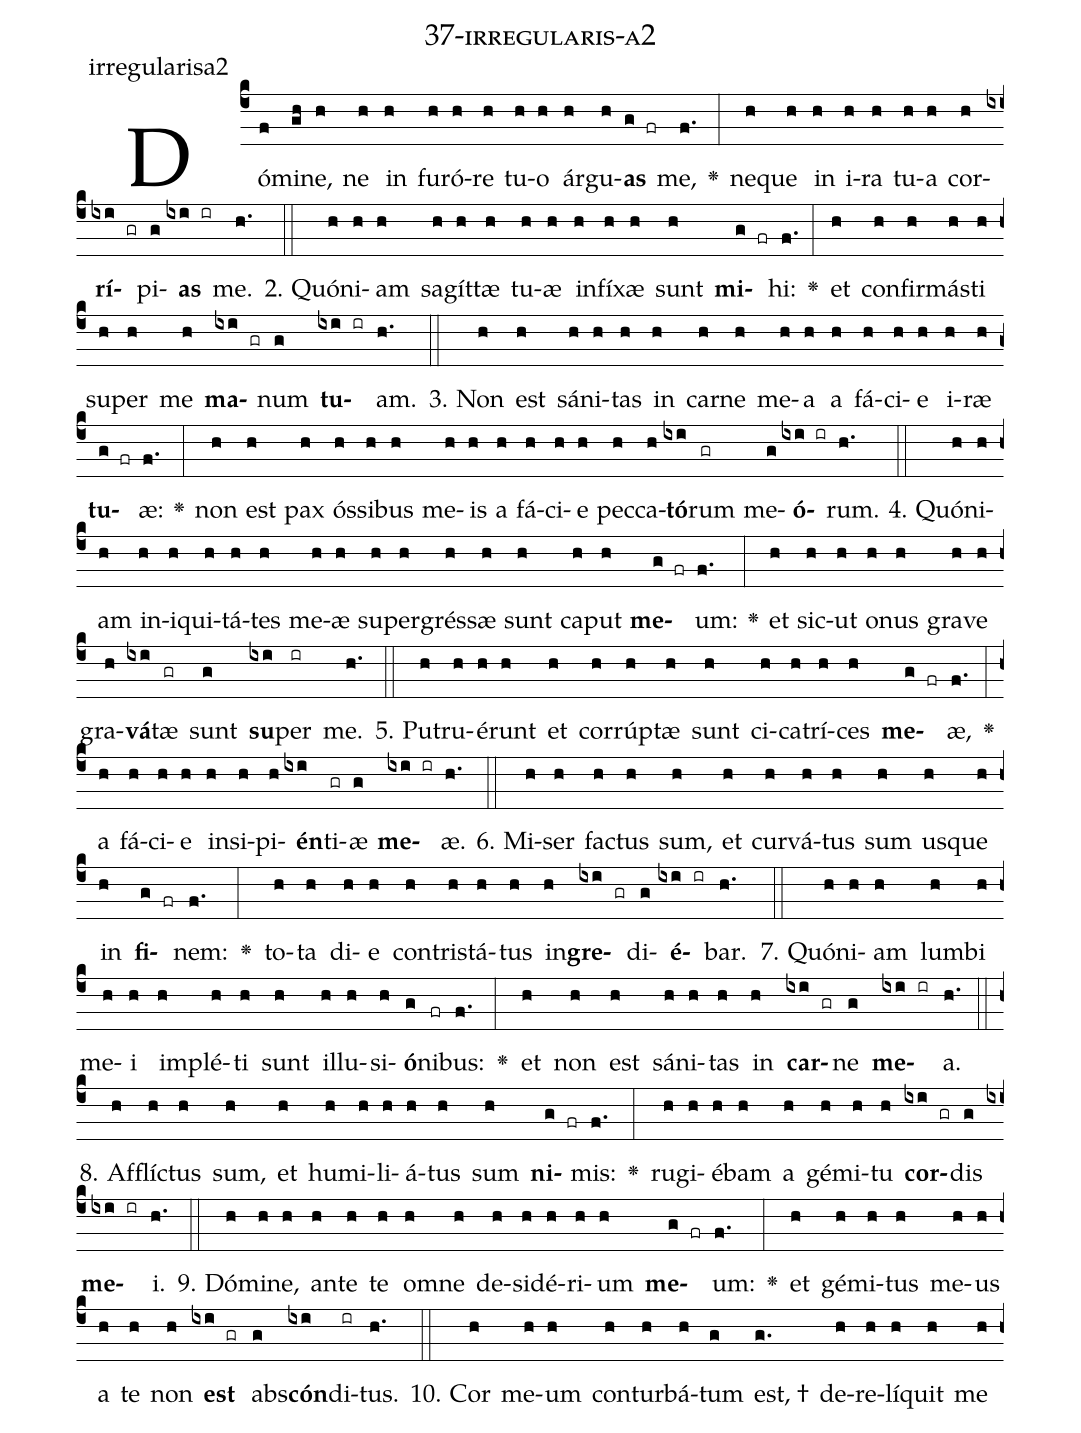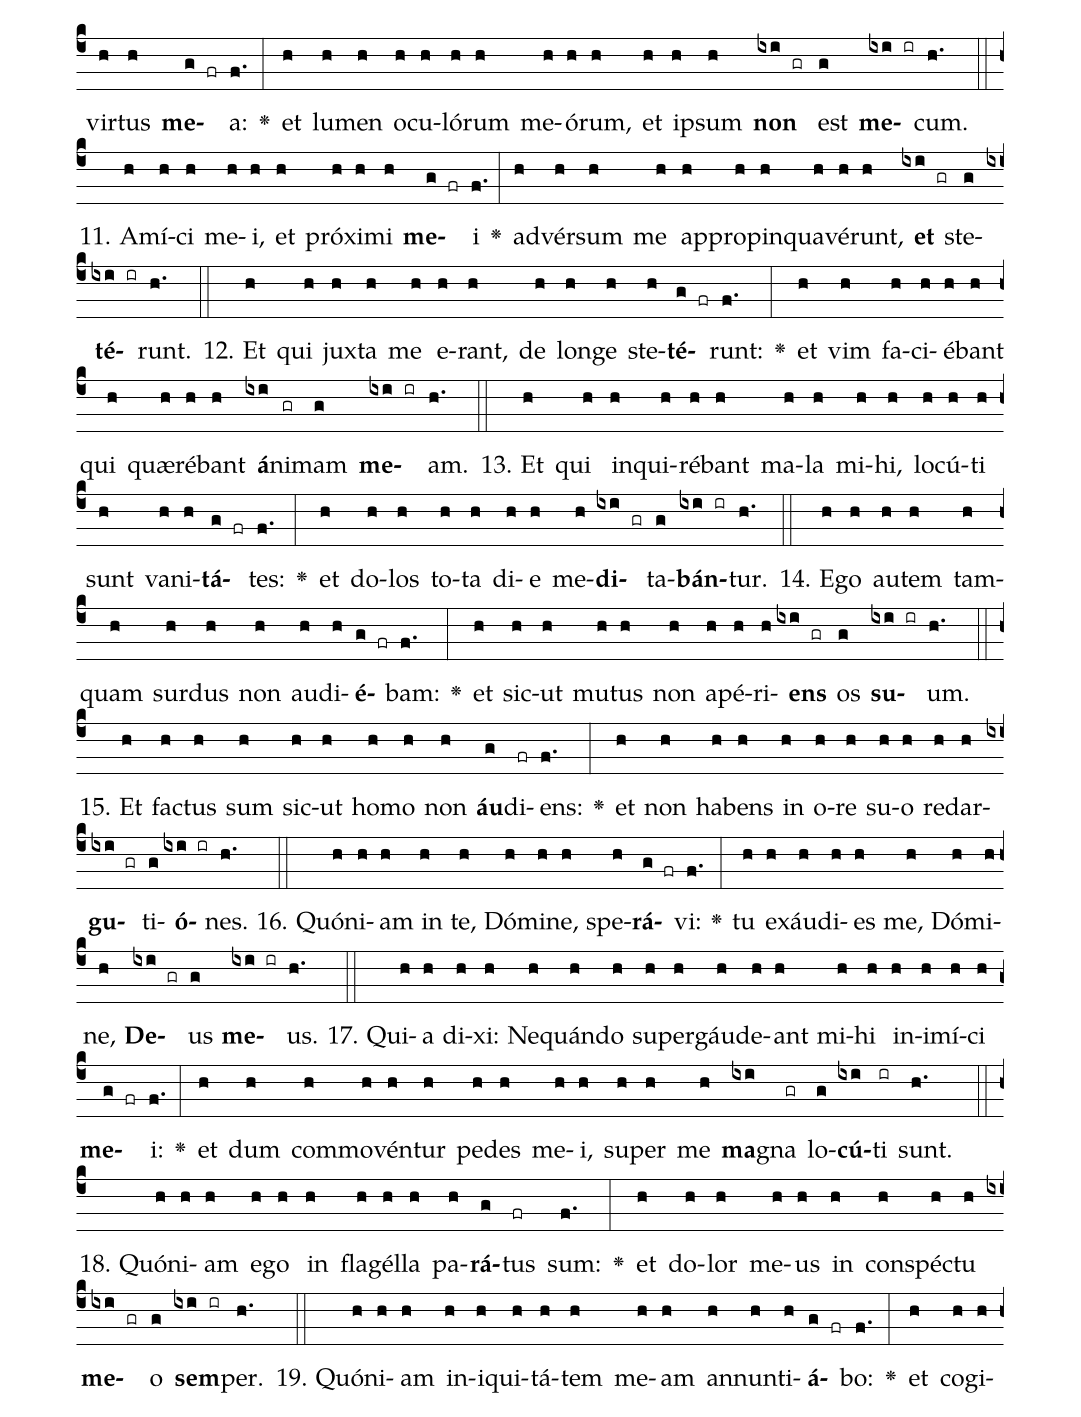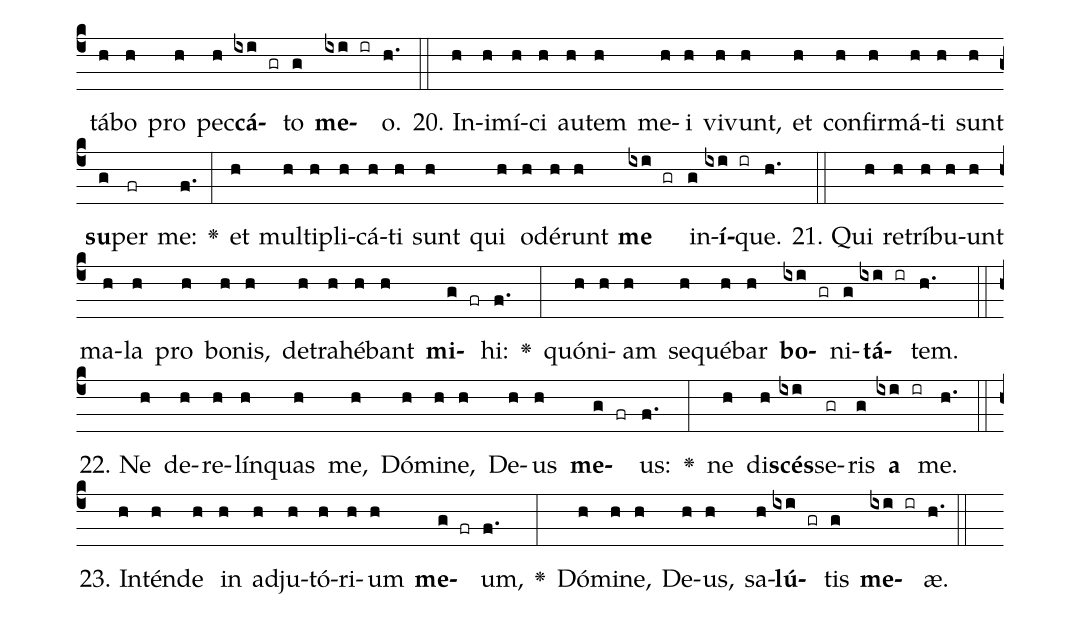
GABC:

name: 37-irregularis-a2;
annotation: irregularisa2;
%%
(c4)Dó(f)mi(gh)ne,(h) ne(h) in(h) fu(h)ró(h)re(h) tu(h)o(h) ár(h)gu(h)<b>as</b>(g fr) me,(f.) <v>\greheightstar</v>(:) ne(h)que(h) in(h) i(h)ra(h) tu(h)a(h) cor(h)<b>rí</b>(ixi gr)pi(g)<b>as</b>(ixi ir) me.(h.) (::)
2. Quón(h)i(h)am(h) sa(h)gít(h)tæ(h) tu(h)æ(h) in(h)fí(h)xæ(h) sunt(h) <b>mi</b>(g fr)hi:(f.) <v>\greheightstar</v>(:) et(h) con(h)fir(h)más(h)ti(h) su(h)per(h) me(h) <b>ma</b>(ixi gr)num(g) <b>tu</b>(ixi ir)am.(h.) (::)
3. Non(h) est(h) sá(h)ni(h)tas(h) in(h) car(h)ne(h) me(h)a(h) a(h) fá(h)ci(h)e(h) i(h)ræ(h) <b>tu</b>(g fr)æ:(f.) <v>\greheightstar</v>(:) non(h) est(h) pax(h) ós(h)si(h)bus(h) me(h)is(h) a(h) fá(h)ci(h)e(h) pec(h)ca(h)<b>tó</b>(ixi)rum(gr) me(g)<b>ó</b>(ixi ir)rum.(h.) (::)
4. Quón(h)i(h)am(h) in(h)i(h)qui(h)tá(h)tes(h) me(h)æ(h) su(h)per(h)grés(h)sæ(h) sunt(h) ca(h)put(h) <b>me</b>(g fr)um:(f.) <v>\greheightstar</v>(:) et(h) sic(h)ut(h) o(h)nus(h) gra(h)ve(h) gra(h)<b>vá</b>(ixi)tæ(gr) sunt(g) <b>su</b>(ixi)per(ir) me.(h.) (::)
5. Pu(h)tru(h)é(h)runt(h) et(h) cor(h)rúp(h)tæ(h) sunt(h) ci(h)ca(h)trí(h)ces(h) <b>me</b>(g fr)æ,(f.) <v>\greheightstar</v>(:) a(h) fá(h)ci(h)e(h) in(h)si(h)pi(h)<b>én</b>(ixi)ti(gr)æ(g) <b>me</b>(ixi ir)æ.(h.) (::)
6. Mi(h)ser(h) fac(h)tus(h) sum,(h) et(h) cur(h)vá(h)tus(h) sum(h) us(h)que(h) in(h) <b>fi</b>(g fr)nem:(f.) <v>\greheightstar</v>(:) to(h)ta(h) di(h)e(h) con(h)tris(h)tá(h)tus(h) in(h)<b>gre</b>(ixi gr)di(g)<b>é</b>(ixi ir)bar.(h.) (::)
7. Quón(h)i(h)am(h) lum(h)bi(h) me(h)i(h) im(h)plé(h)ti(h) sunt(h) il(h)lu(h)si(h)<b>ó</b>(g)ni(fr)bus:(f.) <v>\greheightstar</v>(:) et(h) non(h) est(h) sá(h)ni(h)tas(h) in(h) <b>car</b>(ixi gr)ne(g) <b>me</b>(ixi ir)a.(h.) (::)
8. Af(h)flíc(h)tus(h) sum,(h) et(h) hu(h)mi(h)li(h)á(h)tus(h) sum(h) <b>ni</b>(g fr)mis:(f.) <v>\greheightstar</v>(:) ru(h)gi(h)é(h)bam(h) a(h) gé(h)mi(h)tu(h) <b>cor</b>(ixi gr)dis(g) <b>me</b>(ixi ir)i.(h.) (::)
9. Dó(h)mi(h)ne,(h) an(h)te(h) te(h) om(h)ne(h) de(h)si(h)dé(h)ri(h)um(h) <b>me</b>(g fr)um:(f.) <v>\greheightstar</v>(:) et(h) gé(h)mi(h)tus(h) me(h)us(h) a(h) te(h) non(h) <b>est</b>(ixi gr) abs(g)<b>cón</b>(ixi)di(ir)tus.(h.) (::)
10. Cor(h) me(h)um(h) con(h)tur(h)bá(h)tum(g) est, †(g.) de(h)re(h)lí(h)quit(h) me(h) vir(h)tus(h) <b>me</b>(g fr)a:(f.) <v>\greheightstar</v>(:) et(h) lu(h)men(h) o(h)cu(h)ló(h)rum(h) me(h)ó(h)rum,(h) et(h) ip(h)sum(h) <b>non</b>(ixi gr) est(g) <b>me</b>(ixi ir)cum.(h.) (::)
11. A(h)mí(h)ci(h) me(h)i,(h) et(h) pró(h)xi(h)mi(h) <b>me</b>(g fr)i(f.) <v>\greheightstar</v>(:) ad(h)vér(h)sum(h) me(h) ap(h)pro(h)pin(h)qua(h)vé(h)runt,(h) <b>et</b>(ixi gr) ste(g)<b>té</b>(ixi ir)runt.(h.) (::)
12. Et(h) qui(h) jux(h)ta(h) me(h) e(h)rant,(h) de(h) lon(h)ge(h) ste(h)<b>té</b>(g fr)runt:(f.) <v>\greheightstar</v>(:) et(h) vim(h) fa(h)ci(h)é(h)bant(h) qui(h) quæ(h)ré(h)bant(h) <b>á</b>(ixi)ni(gr)mam(g) <b>me</b>(ixi ir)am.(h.) (::)
13. Et(h) qui(h) in(h)qui(h)ré(h)bant(h) ma(h)la(h) mi(h)hi,(h) lo(h)cú(h)ti(h) sunt(h) va(h)ni(h)<b>tá</b>(g fr)tes:(f.) <v>\greheightstar</v>(:) et(h) do(h)los(h) to(h)ta(h) di(h)e(h) me(h)<b>di</b>(ixi gr)ta(g)<b>bán</b>(ixi ir)tur.(h.) (::)
14. E(h)go(h) au(h)tem(h) tam(h)quam(h) sur(h)dus(h) non(h) au(h)di(h)<b>é</b>(g fr)bam:(f.) <v>\greheightstar</v>(:) et(h) sic(h)ut(h) mu(h)tus(h) non(h) a(h)pé(h)ri(h)<b>ens</b>(ixi gr) os(g) <b>su</b>(ixi ir)um.(h.) (::)
15. Et(h) fac(h)tus(h) sum(h) sic(h)ut(h) ho(h)mo(h) non(h) <b>áu</b>(g)di(fr)ens:(f.) <v>\greheightstar</v>(:) et(h) non(h) ha(h)bens(h) in(h) o(h)re(h) su(h)o(h) red(h)ar(h)<b>gu</b>(ixi gr)ti(g)<b>ó</b>(ixi ir)nes.(h.) (::)
16. Quón(h)i(h)am(h) in(h) te,(h) Dó(h)mi(h)ne,(h) spe(h)<b>rá</b>(g fr)vi:(f.) <v>\greheightstar</v>(:) tu(h) ex(h)áu(h)di(h)es(h) me,(h) Dó(h)mi(h)ne,(h) <b>De</b>(ixi gr)us(g) <b>me</b>(ixi ir)us.(h.) (::)
17. Qui(h)a(h) di(h)xi:(h) Ne(h)quán(h)do(h) su(h)per(h)gáu(h)de(h)ant(h) mi(h)hi(h) in(h)i(h)mí(h)ci(h) <b>me</b>(g fr)i:(f.) <v>\greheightstar</v>(:) et(h) dum(h) com(h)mo(h)vén(h)tur(h) pe(h)des(h) me(h)i,(h) su(h)per(h) me(h) <b>ma</b>(ixi)gna(gr) lo(g)<b>cú</b>(ixi)ti(ir) sunt.(h.) (::)
18. Quón(h)i(h)am(h) e(h)go(h) in(h) fla(h)gél(h)la(h) pa(h)<b>rá</b>(g)tus(fr) sum:(f.) <v>\greheightstar</v>(:) et(h) do(h)lor(h) me(h)us(h) in(h) con(h)spéc(h)tu(h) <b>me</b>(ixi gr)o(g) <b>sem</b>(ixi ir)per.(h.) (::)
19. Quón(h)i(h)am(h) in(h)i(h)qui(h)tá(h)tem(h) me(h)am(h) an(h)nun(h)ti(h)<b>á</b>(g fr)bo:(f.) <v>\greheightstar</v>(:) et(h) co(h)gi(h)tá(h)bo(h) pro(h) pec(h)<b>cá</b>(ixi gr)to(g) <b>me</b>(ixi ir)o.(h.) (::)
20. In(h)i(h)mí(h)ci(h) au(h)tem(h) me(h)i(h) vi(h)vunt,(h) et(h) con(h)fir(h)má(h)ti(h) sunt(h) <b>su</b>(g)per(fr) me:(f.) <v>\greheightstar</v>(:) et(h) mul(h)ti(h)pli(h)cá(h)ti(h) sunt(h) qui(h) o(h)dé(h)runt(h) <b>me</b>(ixi gr) in(g)<b>í</b>(ixi ir)que.(h.) (::)
21. Qui(h) re(h)trí(h)bu(h)unt(h) ma(h)la(h) pro(h) bo(h)nis,(h) de(h)tra(h)hé(h)bant(h) <b>mi</b>(g fr)hi:(f.) <v>\greheightstar</v>(:) quón(h)i(h)am(h) se(h)qué(h)bar(h) <b>bo</b>(ixi gr)ni(g)<b>tá</b>(ixi ir)tem.(h.) (::)
22. Ne(h) de(h)re(h)lín(h)quas(h) me,(h) Dó(h)mi(h)ne,(h) De(h)us(h) <b>me</b>(g fr)us:(f.) <v>\greheightstar</v>(:) ne(h) di(h)<b>scés</b>(ixi)se(gr)ris(g) <b>a</b>(ixi ir) me.(h.) (::)
23. In(h)tén(h)de(h) in(h) ad(h)ju(h)tó(h)ri(h)um(h) <b>me</b>(g fr)um,(f.) <v>\greheightstar</v>(:) Dó(h)mi(h)ne,(h) De(h)us,(h) sa(h)<b>lú</b>(ixi gr)tis(g) <b>me</b>(ixi ir)æ.(h.) (::)
